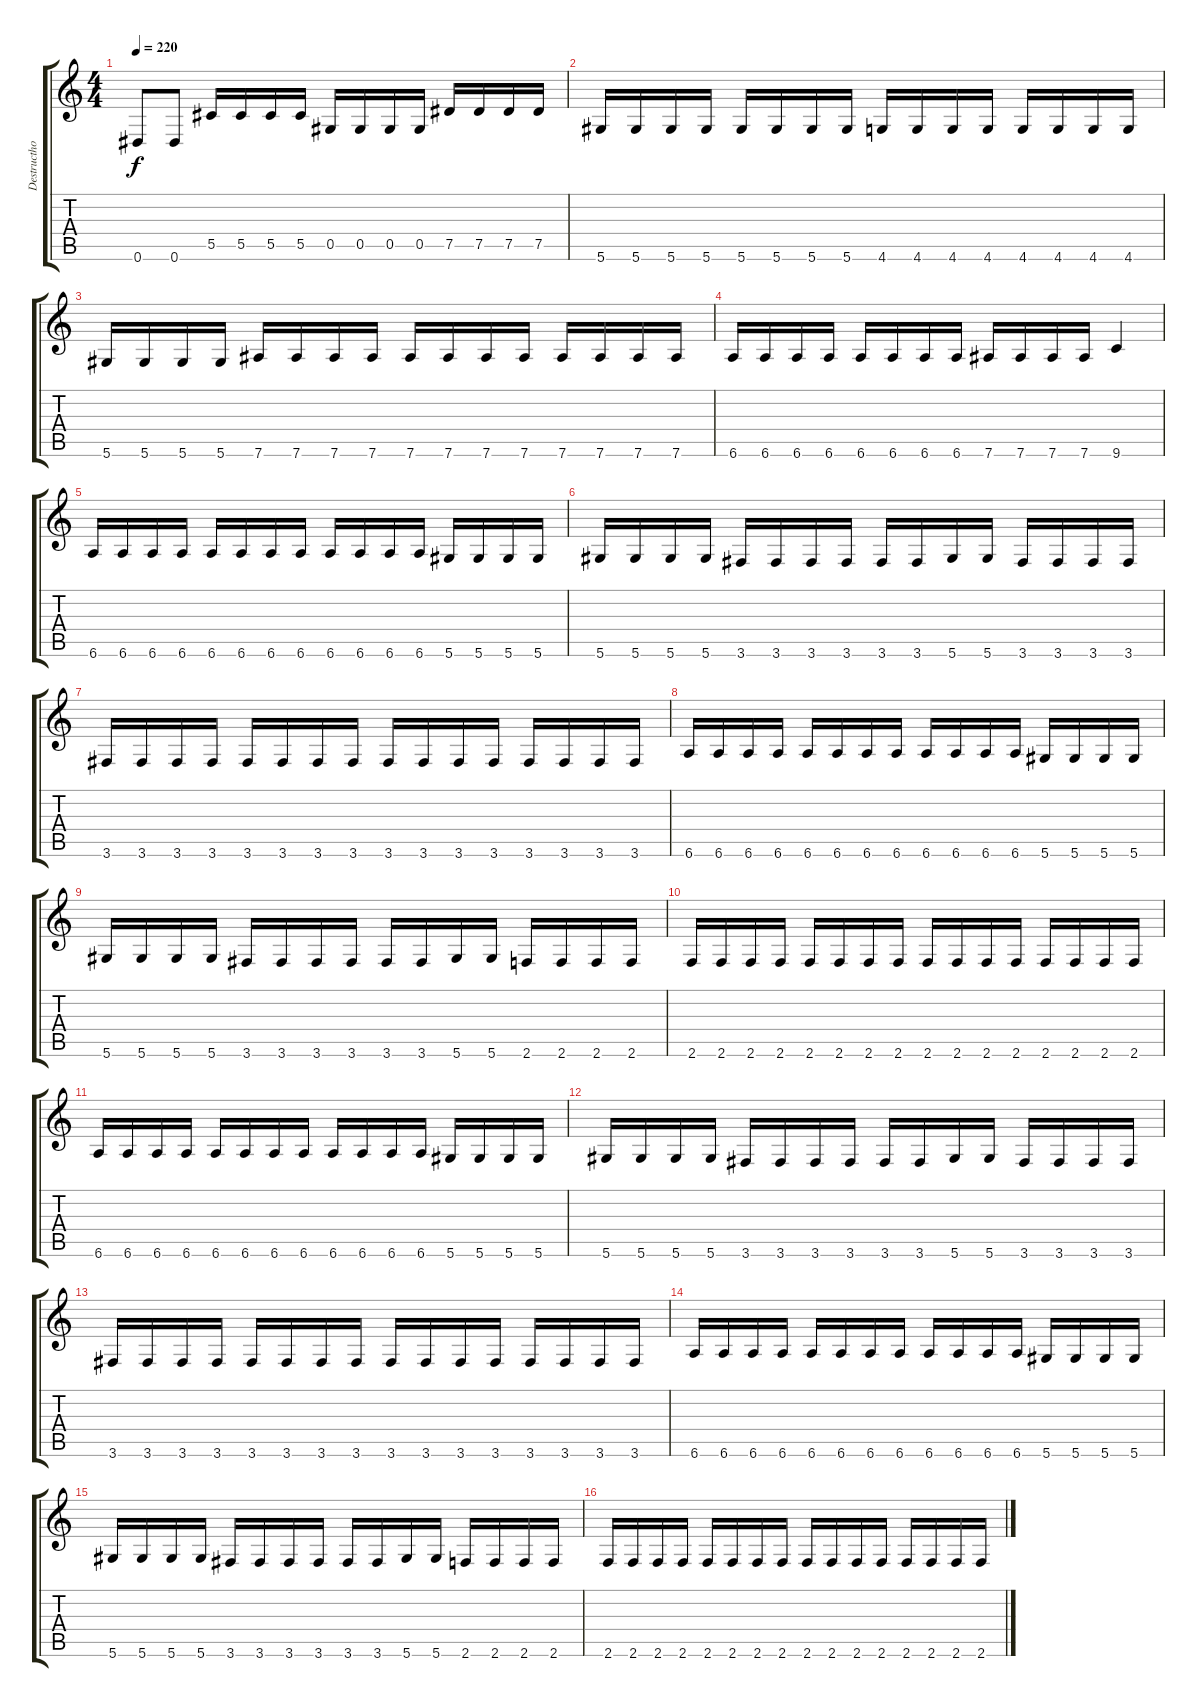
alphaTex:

\track ("Destructhor " "Destructho") {instrument distortionguitar}
\staff {score tabs}
\tuning (Eb4 Bb3 Gb3 Db3 Ab2 Eb2) {hide}
\ts (4 4)
\tempo 220
\clef g2
\ks c
0.6.8{dy f} 0.6.8 5.5.16 5.5.16 5.5.16 5.5.16 0.5.16 0.5.16 0.5.16 0.5.16 7.5.16 7.5.16 7.5.16 7.5.16 |
5.6.16 5.6.16 5.6.16 5.6.16 5.6.16 5.6.16 5.6.16 5.6.16 4.6.16 4.6.16 4.6.16 4.6.16 4.6.16 4.6.16 4.6.16 4.6.16 |
5.6.16 5.6.16 5.6.16 5.6.16 7.6.16 7.6.16 7.6.16 7.6.16 7.6.16 7.6.16 7.6.16 7.6.16 7.6.16 7.6.16 7.6.16 7.6.16 |
6.6.16 6.6.16 6.6.16 6.6.16 6.6.16 6.6.16 6.6.16 6.6.16 7.6.16 7.6.16 7.6.16 7.6.16 9.6.4 |
6.6.16 6.6.16 6.6.16 6.6.16 6.6.16 6.6.16 6.6.16 6.6.16 6.6.16 6.6.16 6.6.16 6.6.16 5.6.16 5.6.16 5.6.16 5.6.16 |
5.6.16 5.6.16 5.6.16 5.6.16 3.6.16 3.6.16 3.6.16 3.6.16 3.6.16 3.6.16 5.6.16 5.6.16 3.6.16 3.6.16 3.6.16 3.6.16 |
3.6.16 3.6.16 3.6.16 3.6.16 3.6.16 3.6.16 3.6.16 3.6.16 3.6.16 3.6.16 3.6.16 3.6.16 3.6.16 3.6.16 3.6.16 3.6.16 |
6.6.16 6.6.16 6.6.16 6.6.16 6.6.16 6.6.16 6.6.16 6.6.16 6.6.16 6.6.16 6.6.16 6.6.16 5.6.16 5.6.16 5.6.16 5.6.16 |
5.6.16 5.6.16 5.6.16 5.6.16 3.6.16 3.6.16 3.6.16 3.6.16 3.6.16 3.6.16 5.6.16 5.6.16 2.6.16 2.6.16 2.6.16 2.6.16 |
2.6.16 2.6.16 2.6.16 2.6.16 2.6.16 2.6.16 2.6.16 2.6.16 2.6.16 2.6.16 2.6.16 2.6.16 2.6.16 2.6.16 2.6.16 2.6.16 |
6.6.16 6.6.16 6.6.16 6.6.16 6.6.16 6.6.16 6.6.16 6.6.16 6.6.16 6.6.16 6.6.16 6.6.16 5.6.16 5.6.16 5.6.16 5.6.16 |
5.6.16 5.6.16 5.6.16 5.6.16 3.6.16 3.6.16 3.6.16 3.6.16 3.6.16 3.6.16 5.6.16 5.6.16 3.6.16 3.6.16 3.6.16 3.6.16 |
3.6.16 3.6.16 3.6.16 3.6.16 3.6.16 3.6.16 3.6.16 3.6.16 3.6.16 3.6.16 3.6.16 3.6.16 3.6.16 3.6.16 3.6.16 3.6.16 |
6.6.16 6.6.16 6.6.16 6.6.16 6.6.16 6.6.16 6.6.16 6.6.16 6.6.16 6.6.16 6.6.16 6.6.16 5.6.16 5.6.16 5.6.16 5.6.16 |
5.6.16 5.6.16 5.6.16 5.6.16 3.6.16 3.6.16 3.6.16 3.6.16 3.6.16 3.6.16 5.6.16 5.6.16 2.6.16 2.6.16 2.6.16 2.6.16 |
2.6.16 2.6.16 2.6.16 2.6.16 2.6.16 2.6.16 2.6.16 2.6.16 2.6.16 2.6.16 2.6.16 2.6.16 2.6.16 2.6.16 2.6.16 2.6.16
